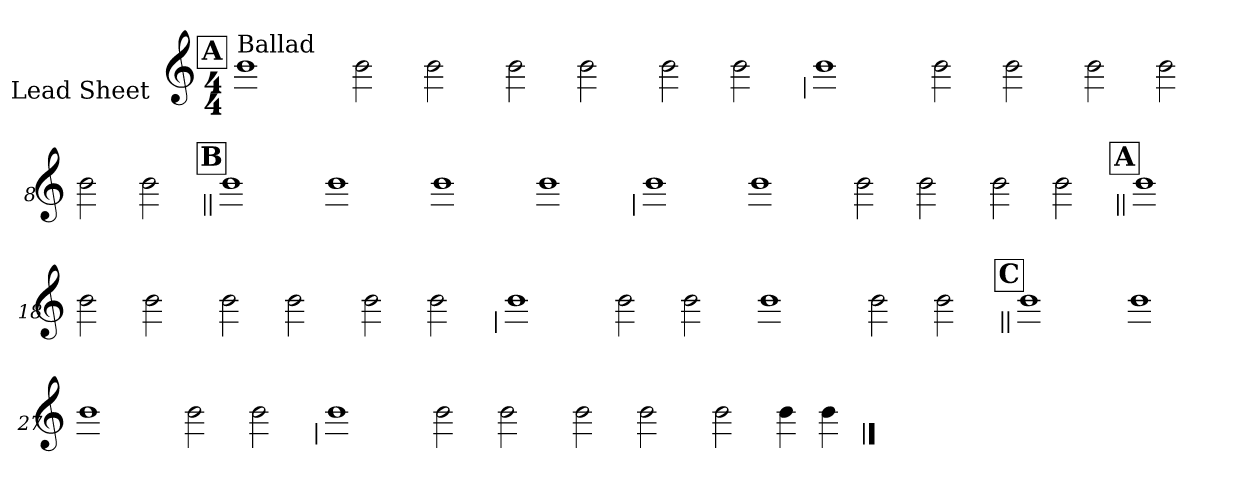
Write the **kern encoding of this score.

**kern
*part1
*staff1
*I"Lead Sheet
*stria0
*clefG2
*k[]
*C:
*M4/4
!!LO:REH:place=s1:a:t=A
=1||
!LO:TX:a:t=Ballad
1b
=2-
2b
2b
=3-
2b
2b
=4-
2b
2b
!!LO:LB:g=z
=5
1b
=6-
2b
2b
=7-
2b
2b
=8-
2b
2b
!!LO:LB:g=z
!!LO:REH:place=s1:a:t=B
=9||
1b
=10-
1b
=11-
1b
=12-
1b
!!LO:LB:g=z
=13
1b
=14-
1b
=15-
2b
2b
=16-
2b
2b
!!LO:LB:g=z
!!LO:REH:place=s1:a:t=A
=17||
1b
=18-
2b
2b
=19-
2b
2b
=20-
2b
2b
!!LO:LB:g=z
=21
1b
=22-
2b
2b
=23-
1b
=24-
2b
2b
!!LO:LB:g=z
!!LO:REH:place=s1:a:t=C
=25||
1b
=26-
1b
=27-
1b
=28-
2b
2b
!!LO:LB:g=z
=29
1b
=30-
2b
2b
=31-
2b
2b
=32-
2b
4b
4b
==
*-
